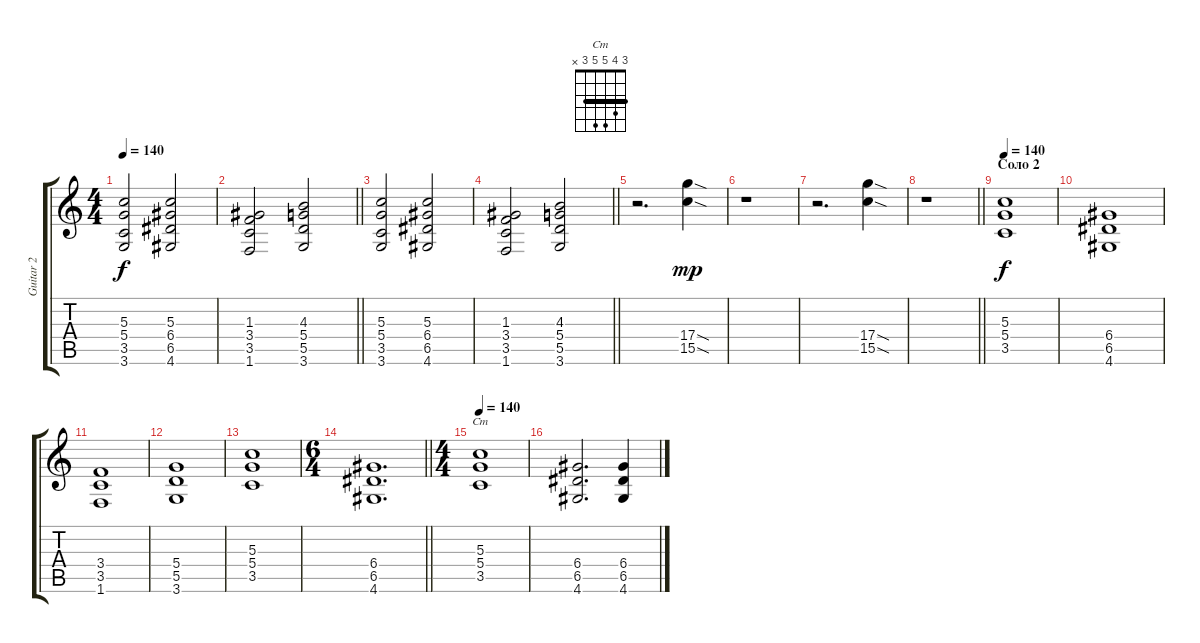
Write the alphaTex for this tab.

\track ("Guitar 2" "Guitar 2") {instrument distortionguitar}
\staff {score tabs}
\tuning (E4 B3 G3 D3 A2 E2) {hide}
\chord ("Cm" 3 4 5 5 3 x) {barre 3}
\ts (4 4)
\tempo 140
\clef g2
\ks c
(5.3 5.4 3.5 3.6).2{dy f} (5.3 6.4 6.5 4.6).2 |
\barLineRight lightlight
(1.3 3.4 3.5 1.6).2 (4.3 5.4 5.5 3.6).2 |
(5.3 5.4 3.5 3.6).2 (5.3 6.4 6.5 4.6).2 |
\barLineRight lightlight
(1.3 3.4 3.5 1.6).2 (4.3 5.4 5.5 3.6).2 |
r.2{d} (17.4{sod} 15.5{sod}).4{dy mp} |
r.1 |
r.2{d} (17.4{sod} 15.5{sod}).4 |
\barLineRight lightlight
r.1 |
\section ("" "Соло 2")
\tempo 140
(5.3 5.4 3.5).1{dy f} |
(6.4 6.5 4.6).1 |
(3.4 3.5 1.6).1 |
(5.4 5.5 3.6).1 |
(5.3 5.4 3.5).1 |
\ts (6 4)
\barLineRight lightlight
(6.4 6.5 4.6).1{d} |
\ts (4 4)
\tempo 140
(5.3 5.4 3.5).1{ch "Cm"} |
(6.4 6.5 4.6).2{d} (6.4{ss} 6.5{ss} 4.6{ss}).4
